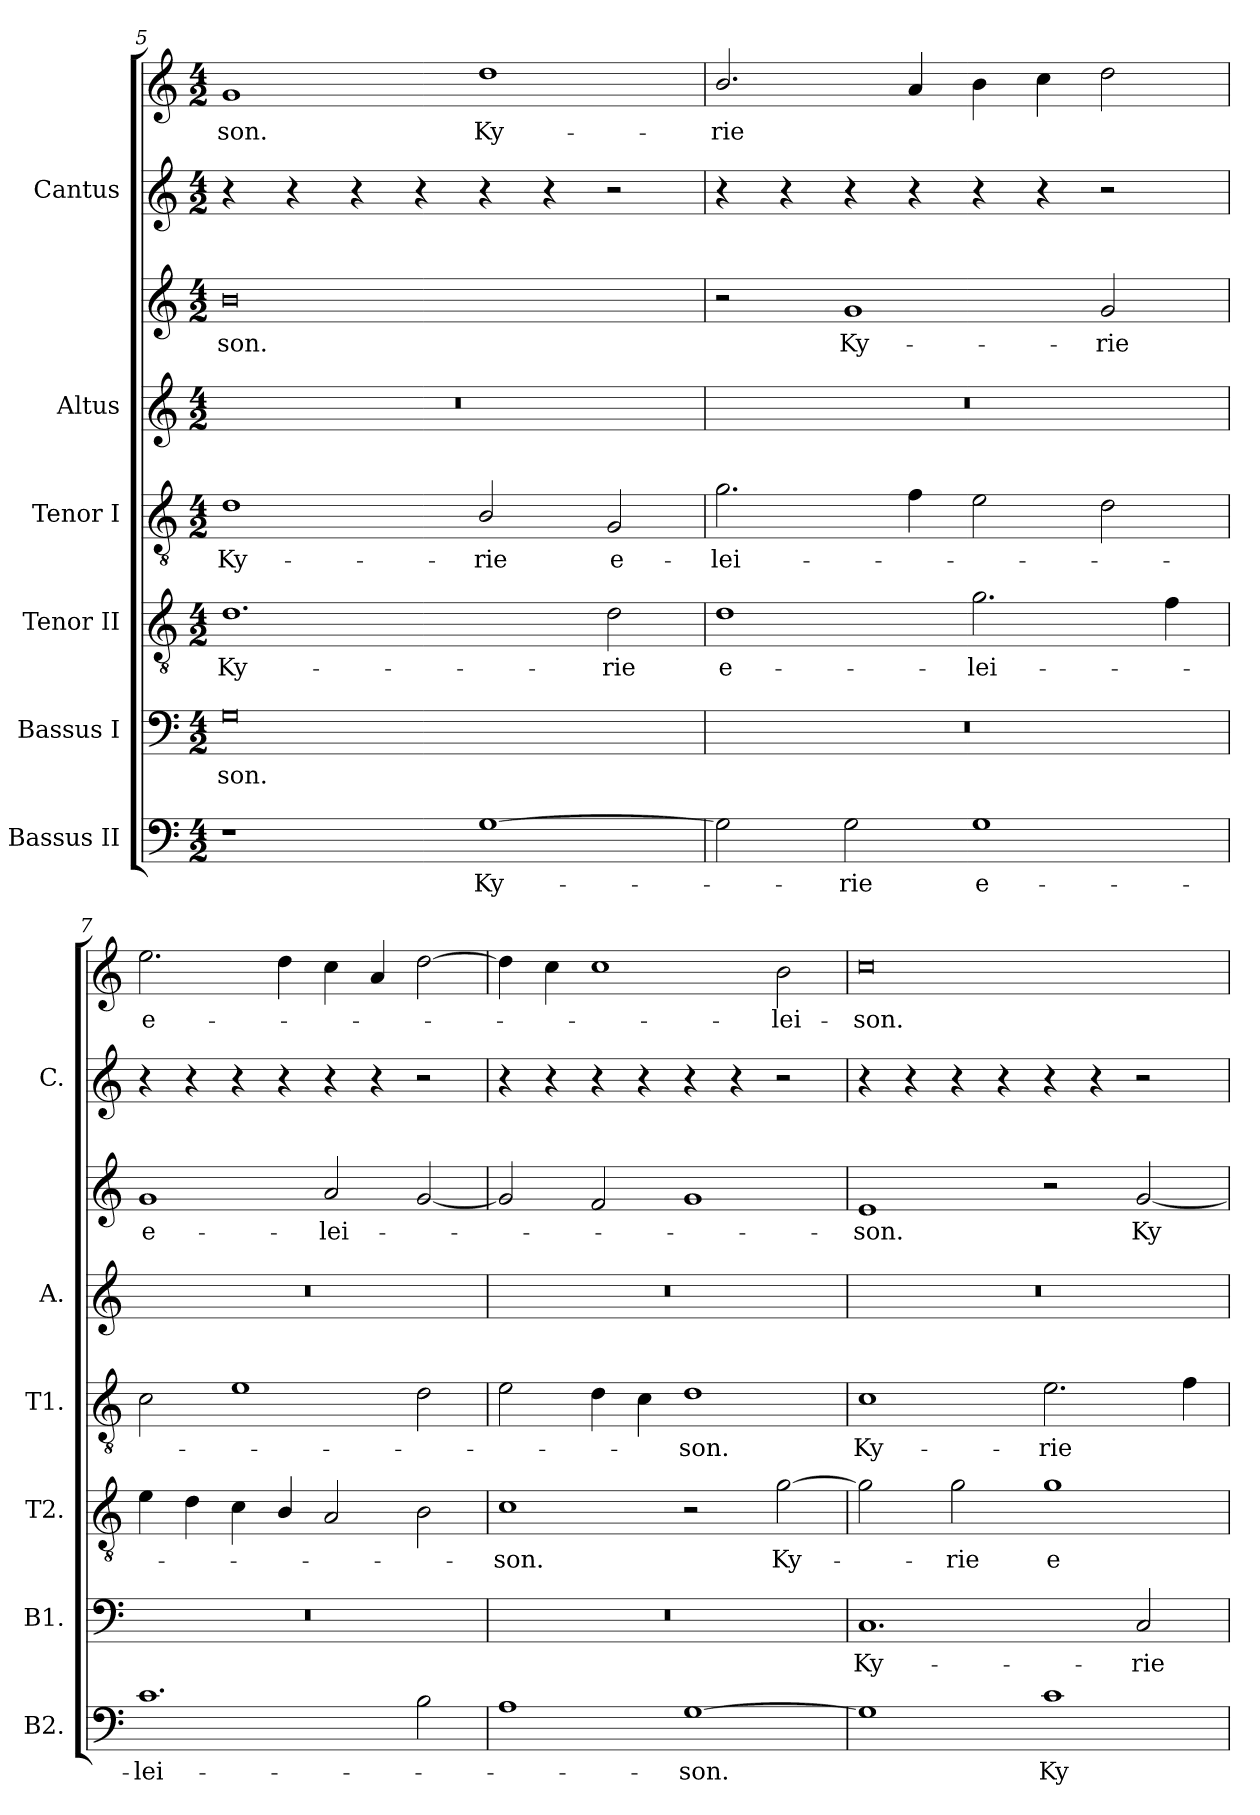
**kern	**text	**kern	**text	**kern	**text	**kern	**text	**kern	**kern	**text	**kern	**kern	**text
*part6	*part6	*part5	*part5	*part4	*part4	*part3	*part3	*part2	*part2	*part2	*part1	*part1	*part1
*staff8	*staff8	*staff7	*staff7	*staff6	*staff6	*staff5	*staff5	*staff4	*staff3	*staff3	*staff2	*staff1	*staff1
*I"Bassus II	*	*I"Bassus I	*	*I"Tenor II	*	*I"Tenor I	*	*I"Altus	*	*	*I"Cantus	*	*
*I'B2.	*	*I'B1.	*	*I'T2.	*	*I'T1.	*	*I'A.	*	*	*I'C.	*	*
*clefF4	*	*clefF4	*	*clefGv2	*	*clefGv2	*	*clefG2	*clefG2	*	*clefG2	*clefG2	*
*	*	*	*	*ITrd7c12	*	*ITrd7c12	*	*	*	*	*	*	*
*k[]	*	*k[]	*	*k[]	*	*k[]	*	*k[]	*k[]	*	*k[]	*k[]	*
*C:	*	*C:	*	*C:	*	*C:	*	*C:	*C:	*	*C:	*C:	*
*M4/2	*	*M4/2	*	*M4/2	*	*M4/2	*	*M4/2	*M4/2	*	*M4/2	*M4/2	*
=5	=5	=5	=5	=5	=5	=5	=5	=5	=5	=5	=5	=5	=5
!	!	!	!LO:LY:b:color=#000000	!	!	!	!	!	!	!	!	!	!
!	!	!	!	!	!LO:LY:b:color=#000000	!	!	!	!	!	!	!	!
!	!	!	!	!	!	!	!LO:LY:b:color=#000000	!LO:N:vis=1	!	!	!	!	!
!	!	!	!	!	!	!	!	!	!	!LO:LY:b:color=#000000	!	!	!
!	!	!	!	!	!	!	!	!	!	!	!	!	!LO:LY:b:color=#000000
1r	.	0Gi	-son.	1.Di	Ky-	1Di	Ky-	0r	0bi	-son.	4r	1gi	-son.
.	.	.	.	.	.	.	.	.	.	.	4r	.	.
.	.	.	.	.	.	.	.	.	.	.	4r	.	.
.	.	.	.	.	.	.	.	.	.	.	4r	.	.
!	!LO:LY:b:color=#000000	!	!	!	!	!	!	!	!	!	!	!	!
!	!	!	!	!	!	!	!LO:LY:b:color=#000000	!	!	!	!	!	!
!	!	!	!	!	!	!	!	!	!	!	!	!	!LO:LY:b:color=#000000
[1Gi	Ky-	.	.	.	.	2BBi/	-rie	.	.	.	4r	1ddi	Ky-
.	.	.	.	.	.	.	.	.	.	.	4r	.	.
!	!	!	!	!	!LO:LY:b:color=#000000	!	!	!	!	!	!	!	!
!	!	!	!	!	!	!	!LO:LY:b:color=#000000	!	!	!	!	!	!
.	.	.	.	2Di\	-rie	2GGi/	e-	.	.	.	2r	.	.
=6	=6	=6	=6	=6	=6	=6	=6	=6	=6	=6	=6	=6	=6
!	!	!LO:N:vis=1	!	!	!	!	!	!	!	!	!	!	!
!	!	!	!	!	!LO:LY:b:color=#000000	!	!	!	!	!	!	!	!
!	!	!	!	!	!	!	!LO:LY:b:color=#000000	!LO:N:vis=1	!	!	!	!	!
!	!	!	!	!	!	!	!	!	!	!	!	!	!LO:LY:b:color=#000000
2Gi\]	.	0r	.	1Di	e-	2.Gi\	-lei-	0r	2r	.	4r	2.bi/	-rie
.	.	.	.	.	.	.	.	.	.	.	4r	.	.
!	!LO:LY:b:color=#000000	!	!	!	!	!	!	!	!	!	!	!	!
!	!	!	!	!	!	!	!	!	!	!LO:LY:b:color=#000000	!	!	!
2Gi\	-rie	.	.	.	.	.	.	.	1gi	Ky-	4r	.	.
.	.	.	.	.	.	4Fi\	.	.	.	.	4r	4ai/	.
!	!LO:LY:b:color=#000000	!	!	!	!	!	!	!	!	!	!	!	!
!	!	!	!	!	!LO:LY:b:color=#000000	!	!	!	!	!	!	!	!
1Gi	e-	.	.	2.Gi\	-lei-	2Ei\	.	.	.	.	4r	4bi\	.
.	.	.	.	.	.	.	.	.	.	.	4r	4cci\	.
!	!	!	!	!	!	!	!	!	!	!LO:LY:b:color=#000000	!	!	!
.	.	.	.	.	.	2Di\	.	.	2gi/	-rie	2r	2ddi\	.
.	.	.	.	4Fi\	.	.	.	.	.	.	.	.	.
!!LO:LB:g=z
=7	=7	=7	=7	=7	=7	=7	=7	=7	=7	=7	=7	=7	=7
!	!LO:LY:b:color=#000000	!LO:N:vis=1	!	!	!	!	!	!LO:N:vis=1	!	!	!	!	!
!	!	!	!	!	!	!	!	!	!	!LO:LY:b:color=#000000	!	!	!
!	!	!	!	!	!	!	!	!	!	!	!	!	!LO:LY:b:color=#000000
1.ci	-lei-	0r	.	4Ei\	.	2Ci\	.	0r	1gi	e-	4r	2.eei\	e-
.	.	.	.	4Di\	.	.	.	.	.	.	4r	.	.
.	.	.	.	4Ci\	.	1Ei	.	.	.	.	4r	.	.
.	.	.	.	4BBi/	.	.	.	.	.	.	4r	4ddi\	.
!	!	!	!	!	!	!	!	!	!	!LO:LY:b:color=#000000	!	!	!
.	.	.	.	2AAi/	.	.	.	.	2ai/	-lei-	4r	4cci\	.
.	.	.	.	.	.	.	.	.	.	.	4r	4ai/	.
2Bi\	.	.	.	2BBi\	.	2Di\	.	.	[2gi/	.	2r	[2ddi\	.
=8	=8	=8	=8	=8	=8	=8	=8	=8	=8	=8	=8	=8	=8
!	!	!LO:N:vis=1	!	!	!	!	!	!	!	!	!	!	!
!	!	!	!	!	!LO:LY:b:color=#000000	!	!	!LO:N:vis=1	!	!	!	!	!
1Ai	.	0r	.	1Ci	-son.	2Ei\	.	0r	2gi/]	.	4r	4ddi\]	.
.	.	.	.	.	.	.	.	.	.	.	4r	4cci\	.
.	.	.	.	.	.	4Di\	.	.	2fi/	.	4r	1cci	.
.	.	.	.	.	.	4Ci\	.	.	.	.	4r	.	.
!	!LO:LY:b:color=#000000	!	!	!	!	!	!	!	!	!	!	!	!
!	!	!	!	!	!	!	!LO:LY:b:color=#000000	!	!	!	!	!	!
[1Gi	-son.	.	.	2r	.	1Di	-son.	.	1gi	.	4r	.	.
.	.	.	.	.	.	.	.	.	.	.	4r	.	.
!	!	!	!	!	!LO:LY:b:color=#000000	!	!	!	!	!	!	!	!
!	!	!	!	!	!	!	!	!	!	!	!	!	!LO:LY:b:color=#000000
.	.	.	.	[2Gi\	Ky-	.	.	.	.	.	2r	2bi\	-lei-
=9	=9	=9	=9	=9	=9	=9	=9	=9	=9	=9	=9	=9	=9
!	!	!	!LO:LY:b:color=#000000	!	!	!	!	!	!	!	!	!	!
!	!	!	!	!	!	!	!LO:LY:b:color=#000000	!LO:N:vis=1	!	!	!	!	!
!	!	!	!	!	!	!	!	!	!	!LO:LY:b:color=#000000	!	!	!
!	!	!	!	!	!	!	!	!	!	!	!	!	!LO:LY:b:color=#000000
1Gi]	.	1.Ci	Ky-	2Gi\]	.	1Ci	Ky-	0r	1ei	-son.	4r	0cci	-son.
.	.	.	.	.	.	.	.	.	.	.	4r	.	.
!	!	!	!	!	!LO:LY:b:color=#000000	!	!	!	!	!	!	!	!
.	.	.	.	2Gi\	-rie	.	.	.	.	.	4r	.	.
.	.	.	.	.	.	.	.	.	.	.	4r	.	.
!	!LO:LY:b:color=#000000	!	!	!	!	!	!	!	!	!	!	!	!
!	!	!	!	!	!LO:LY:b:color=#000000	!	!	!	!	!	!	!	!
!	!	!	!	!	!	!	!LO:LY:b:color=#000000	!	!	!	!	!	!
1ci	Ky-	.	.	1Gi	e-	2.Ei\	-rie	.	2r	.	4r	.	.
.	.	.	.	.	.	.	.	.	.	.	4r	.	.
!	!	!	!LO:LY:b:color=#000000	!	!	!	!	!	!	!	!	!	!
!	!	!	!	!	!	!	!	!	!	!LO:LY:b:color=#000000	!	!	!
.	.	2Ci/	-rie	.	.	.	.	.	[2gi/	Ky-	2r	.	.
.	.	.	.	.	.	4Fi\	.	.	.	.	.	.	.
=	=	=	=	=	=	=	=	=	=	=	=	=	=
*-	*-	*-	*-	*-	*-	*-	*-	*-	*-	*-	*-	*-	*-
